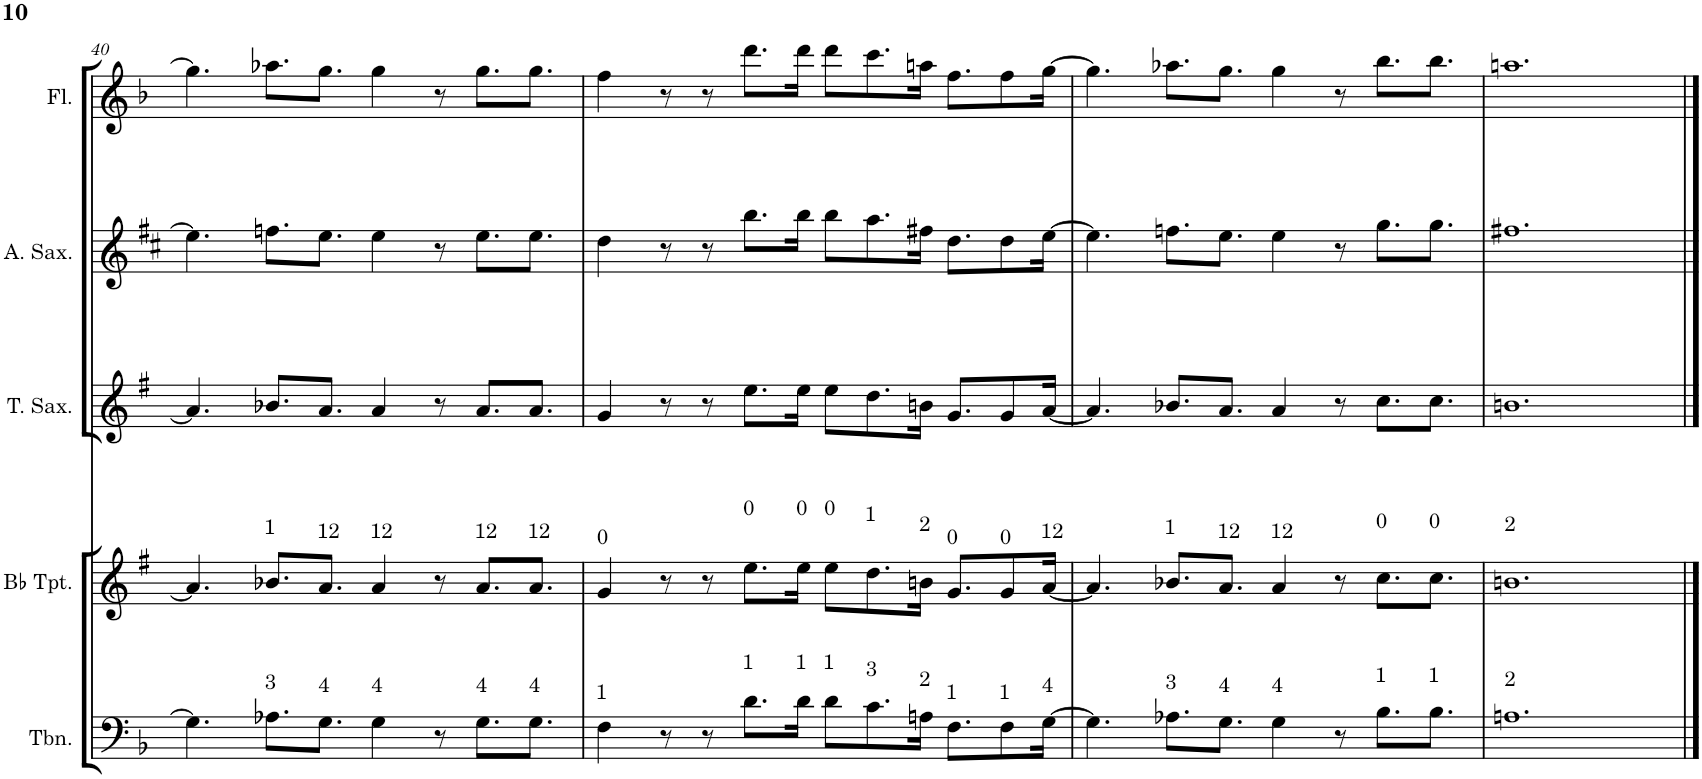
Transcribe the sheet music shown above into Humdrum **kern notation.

**kern	**kern	**kern	**kern	**kern
*part5	*part4	*part3	*part2	*part1
*staff5	*staff4	*staff3	*staff2	*staff1
*I"Trombone	*I"Bb Trumpet	*I"Tenor Saxophone	*I"Alto Saxophone	*I"Flute
*I'Tbn.	*I'Bb Tpt.	*I'T. Sax.	*I'A. Sax.	*I'Fl.
!!LO:PB:g=z
*clefF4	*clefG2	*clefG2	*clefG2	*clefG2
*	*Trd1c2	*Trd8c14	*Trd5c9	*
*k[b-]	*k[f#]	*k[f#]	*k[f#c#]	*k[b-]
*M12/8	*M12/8	*M12/8	*M12/8	*M12/8
=40	=40	=40	=40	=40
4.G\]	4.a/]	4.a/]	4.ee\]	4.gg\]
!	!LO:TX:a:t=1	!	!	!
!LO:TX:a:t=3	!	!	!	!
8.A-X\L	8.b-X/L	8.b-X/L	8.ffn\L	8.aa-X\L
!	!LO:TX:a:t=12	!	!	!
!LO:TX:a:t=4	!	!	!	!
8.G\J	8.a/J	8.a/J	8.ee\J	8.gg\J
!	!LO:TX:a:t=12	!	!	!
!LO:TX:a:t=4	!	!	!	!
4G\	4a/	4a/	4ee\	4gg\
8r	8r	8r	8r	8r
!	!LO:TX:a:t=12	!	!	!
!LO:TX:a:t=4	!	!	!	!
8.G\L	8.a/L	8.a/L	8.ee\L	8.gg\L
!	!LO:TX:a:t=12	!	!	!
!LO:TX:a:t=4	!	!	!	!
8.G\J	8.a/J	8.a/J	8.ee\J	8.gg\J
=41	=41	=41	=41	=41
!	!LO:TX:a:t=0	!	!	!
!LO:TX:a:t=1	!	!	!	!
4F\	4g/	4g/	4dd\	4ff\
8r	8r	8r	8r	8r
8r	8r	8r	8r	8r
!	!LO:TX:a:t=0	!	!	!
!LO:TX:a:t=1	!	!	!	!
8.d\L	8.ee\L	8.ee\L	8.bb\L	8.ddd\L
!	!LO:TX:a:t=0	!	!	!
!LO:TX:a:t=1	!	!	!	!
16d\Jk	16ee\Jk	16ee\Jk	16bb\Jk	16ddd\Jk
!	!LO:TX:a:t=0	!	!	!
!LO:TX:a:t=1	!	!	!	!
8d\L	8ee\L	8ee\L	8bb\L	8ddd\L
!	!LO:TX:a:t=1	!	!	!
!LO:TX:a:t=3	!	!	!	!
8.c\	8.dd\	8.dd\	8.aa\	8.ccc\
!	!LO:TX:a:t=2	!	!	!
!LO:TX:a:t=2	!	!	!	!
16An\Jk	16bn\Jk	16bn\Jk	16ff#X\Jk	16aan\Jk
!	!LO:TX:a:t=0	!	!	!
!LO:TX:a:t=1	!	!	!	!
8.F\L	8.g/L	8.g/L	8.dd\L	8.ff\L
!	!LO:TX:a:t=0	!	!	!
!LO:TX:a:t=1	!	!	!	!
8F\	8g/	8g/	8dd\	8ff\
!	!LO:TX:a:t=12	!	!	!
!LO:TX:a:t=4	!	!	!	!
[16G\Jk	[16a/Jk	[16a/Jk	[16ee\Jk	[16gg\Jk
=42	=42	=42	=42	=42
4.G\]	4.a/]	4.a/]	4.ee\]	4.gg\]
!	!LO:TX:a:t=1	!	!	!
!LO:TX:a:t=3	!	!	!	!
8.A-X\L	8.b-X/L	8.b-X/L	8.ffn\L	8.aa-X\L
!	!LO:TX:a:t=12	!	!	!
!LO:TX:a:t=4	!	!	!	!
8.G\J	8.a/J	8.a/J	8.ee\J	8.gg\J
!	!LO:TX:a:t=12	!	!	!
!LO:TX:a:t=4	!	!	!	!
4G\	4a/	4a/	4ee\	4gg\
8r	8r	8r	8r	8r
!	!LO:TX:a:t=0	!	!	!
!LO:TX:a:t=1	!	!	!	!
8.B-\L	8.cc\L	8.cc\L	8.gg\L	8.bb-\L
!	!LO:TX:a:t=0	!	!	!
!LO:TX:a:t=1	!	!	!	!
8.B-\J	8.cc\J	8.cc\J	8.gg\J	8.bb-\J
=43	=43	=43	=43	=43
!	!LO:TX:a:t=2	!	!	!
!LO:TX:a:t=2	!	!	!	!
1.An	1.bn	1.bn	1.ff#X	1.aan
==	==	==	==	==
*-	*-	*-	*-	*-
